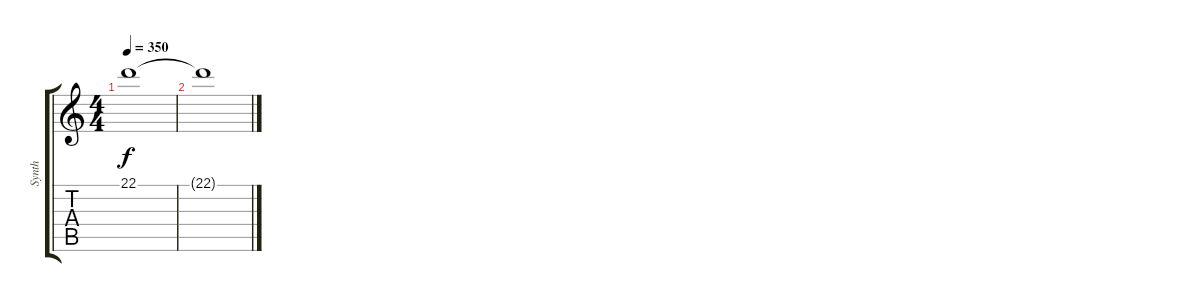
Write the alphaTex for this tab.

\track ("Synth" "Synth") {instrument pad7halo}
\staff {score tabs}
\tuning (E4 B3 G3 D3 A2 E2) {hide}
\ts (4 4)
\tempo 350
\clef g2
\ks c
22.1{t}.1{dy f} |
22.1{t}.1
